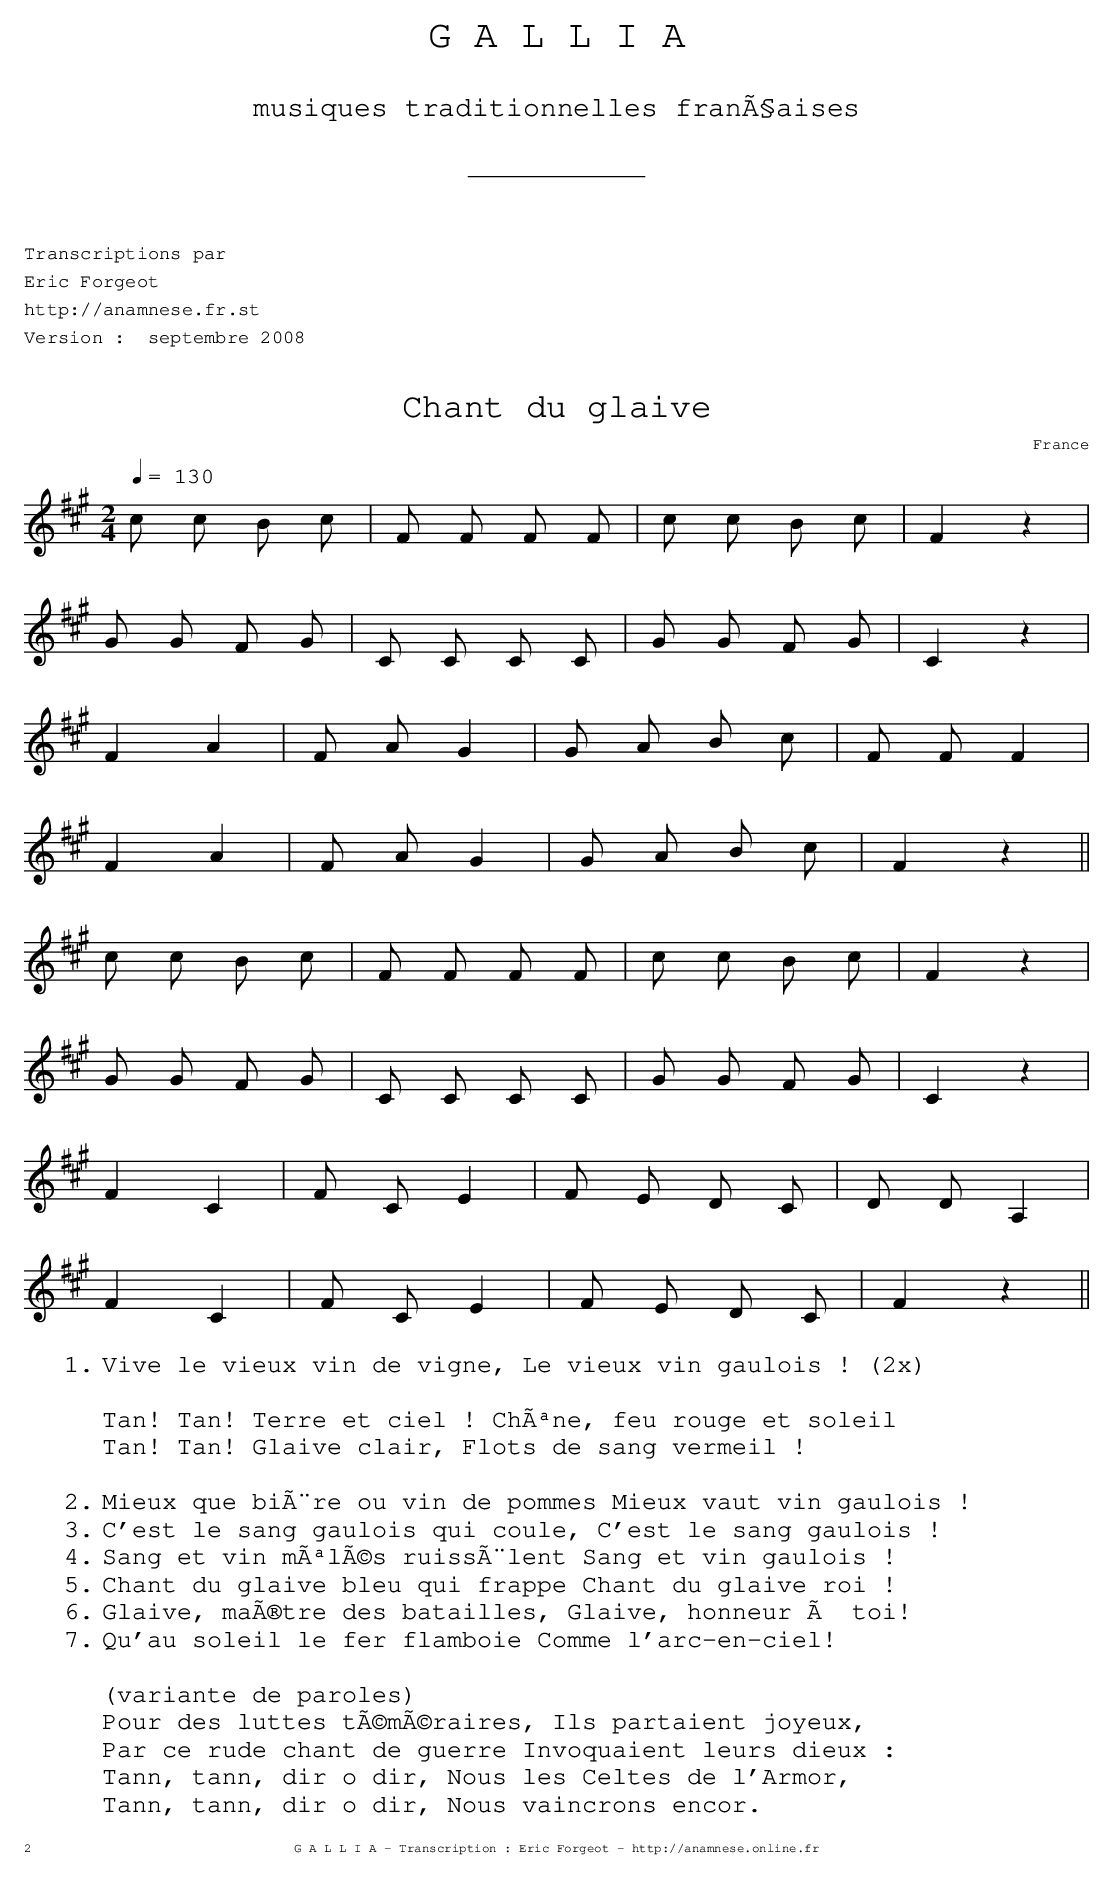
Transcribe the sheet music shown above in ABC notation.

X:1
T:Chant du glaive
O:France
M:2/4
L:1/8
Q:1/4=130
K:A
K:F#m
c c B c | F F F F | c c B c | F2 z2 |
G G F G | C C C C | G G F G | C2 z2 |
F2 A2 | F A G2 | G A B c | F F F2 |
F2 A2 | F A G2 | G A B c | F2 z2 ||
W: 1. Vive le vieux vin de vigne, Le vieux vin gaulois ! (2x)
W:
W:   Tan! Tan! Terre et ciel ! Chêne, feu rouge et soleil
W:   Tan! Tan! Glaive clair, Flots de sang vermeil !
W:
W: 2. Mieux que bière ou vin de pommes Mieux vaut vin gaulois !
W: 3. C'est le sang gaulois qui coule, C'est le sang gaulois !
W: 4. Sang et vin mêlés ruissèlent Sang et vin gaulois !
W: 5. Chant du glaive bleu qui frappe Chant du glaive roi !
W: 6. Glaive, maître des batailles, Glaive, honneur à toi!
W: 7. Qu'au soleil le fer flamboie Comme l'arc-en-ciel!
c c B c | F F F F | c c B c | F2 z2 |
G G F G | C C C C | G G F G | C2 z2 |
F2 C2 | F C E2 | F E D C | D D A,2 |
F2 C2 | F C E2 | F E D C | F2 z2 ||
W:
W: (variante de paroles)
W:Pour des luttes téméraires, Ils partaient joyeux,
W:Par ce rude chant de guerre Invoquaient leurs dieux :
W:Tann, tann, dir o dir, Nous les Celtes de l'Armor,
W:Tann, tann, dir o dir, Nous vaincrons encor.
